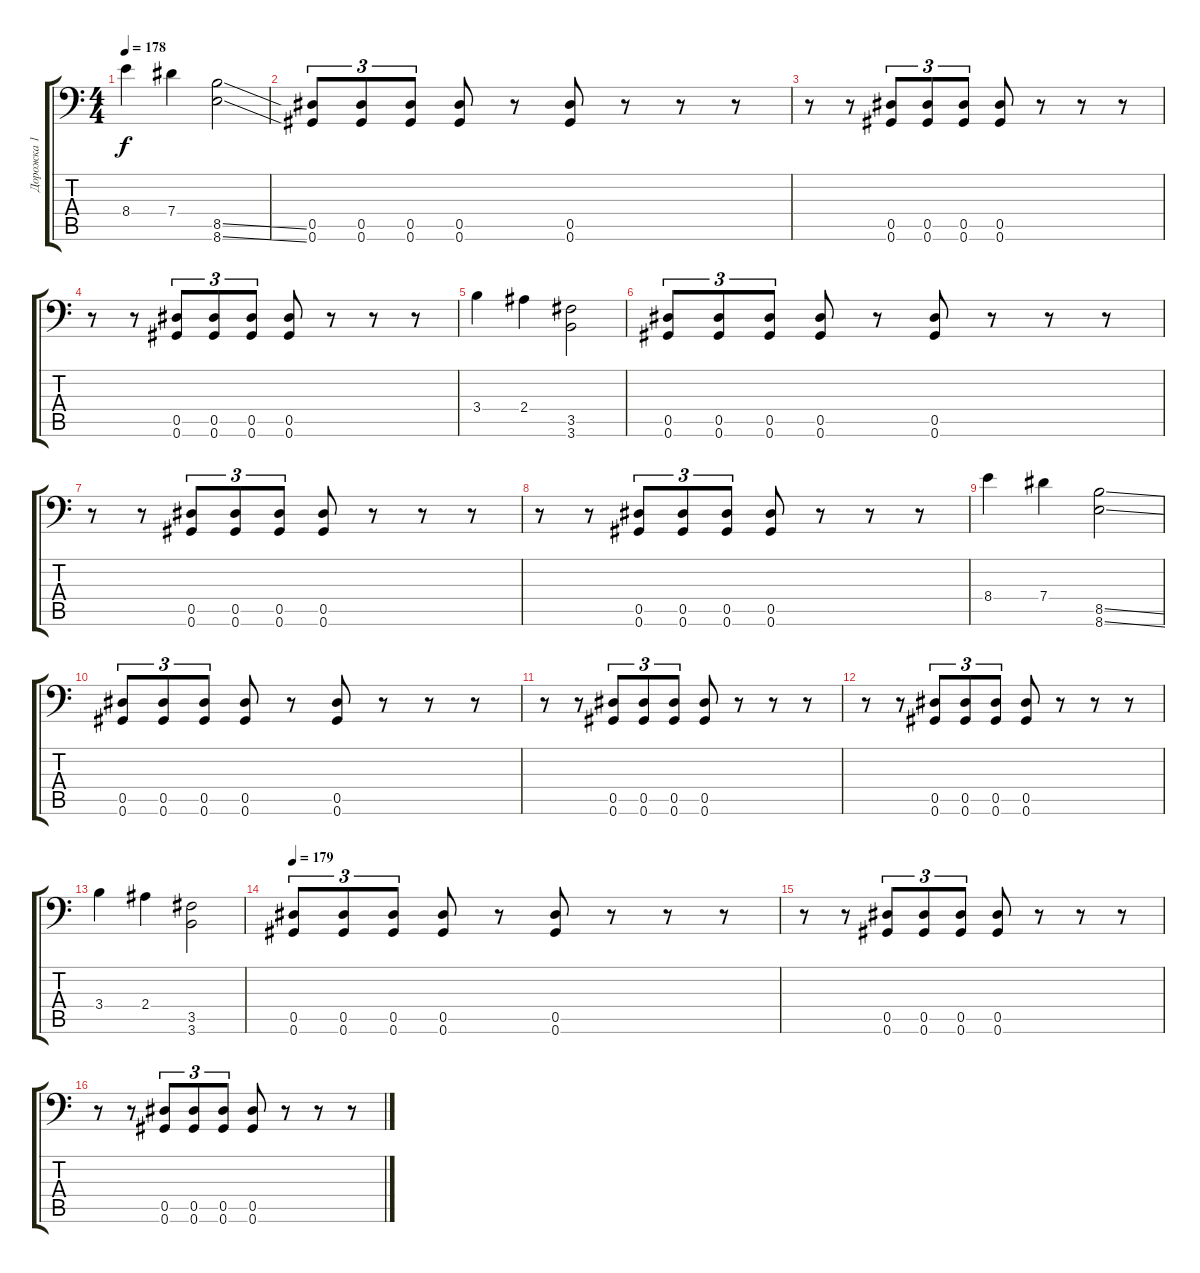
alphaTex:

\track ("Дорожка 1" "Дорожка 1") {instrument distortionguitar}
\staff {score tabs}
\tuning (Bb3 F3 Db3 Ab2 Eb2 Ab1) {hide}
\ts (4 4)
\tempo 178
\clef f4
\ks c
8.4.4{dy f} 7.4.4 (8.5{ss} 8.6{ss}).2 |
(0.5 0.6).8{tu (3 2)} (0.5 0.6).8{tu (3 2)} (0.5 0.6).8{tu (3 2)} (0.5 0.6).8 r.8 (0.5 0.6).8 r.8 r.8 r.8 |
r.8 r.8 (0.5 0.6).8{tu (3 2)} (0.5 0.6).8{tu (3 2)} (0.5 0.6).8{tu (3 2)} (0.5 0.6).8 r.8 r.8 r.8 |
r.8 r.8 (0.5 0.6).8{tu (3 2)} (0.5 0.6).8{tu (3 2)} (0.5 0.6).8{tu (3 2)} (0.5 0.6).8 r.8 r.8 r.8 |
3.4.4 2.4.4 (3.5 3.6).2 |
(0.5 0.6).8{tu (3 2)} (0.5 0.6).8{tu (3 2)} (0.5 0.6).8{tu (3 2)} (0.5 0.6).8 r.8 (0.5 0.6).8 r.8 r.8 r.8 |
r.8 r.8 (0.5 0.6).8{tu (3 2)} (0.5 0.6).8{tu (3 2)} (0.5 0.6).8{tu (3 2)} (0.5 0.6).8 r.8 r.8 r.8 |
r.8 r.8 (0.5 0.6).8{tu (3 2)} (0.5 0.6).8{tu (3 2)} (0.5 0.6).8{tu (3 2)} (0.5 0.6).8 r.8 r.8 r.8 |
8.4.4 7.4.4 (8.5{ss} 8.6{ss}).2 |
(0.5 0.6).8{tu (3 2)} (0.5 0.6).8{tu (3 2)} (0.5 0.6).8{tu (3 2)} (0.5 0.6).8 r.8 (0.5 0.6).8 r.8 r.8 r.8 |
r.8 r.8 (0.5 0.6).8{tu (3 2)} (0.5 0.6).8{tu (3 2)} (0.5 0.6).8{tu (3 2)} (0.5 0.6).8 r.8 r.8 r.8 |
r.8 r.8 (0.5 0.6).8{tu (3 2)} (0.5 0.6).8{tu (3 2)} (0.5 0.6).8{tu (3 2)} (0.5 0.6).8 r.8 r.8 r.8 |
3.4.4 2.4.4 (3.5 3.6).2 |
\tempo 179
(0.5 0.6).8{tu (3 2)} (0.5 0.6).8{tu (3 2)} (0.5 0.6).8{tu (3 2)} (0.5 0.6).8 r.8 (0.5 0.6).8 r.8 r.8 r.8 |
r.8 r.8 (0.5 0.6).8{tu (3 2)} (0.5 0.6).8{tu (3 2)} (0.5 0.6).8{tu (3 2)} (0.5 0.6).8 r.8 r.8 r.8 |
r.8 r.8 (0.5 0.6).8{tu (3 2)} (0.5 0.6).8{tu (3 2)} (0.5 0.6).8{tu (3 2)} (0.5 0.6).8 r.8 r.8 r.8
